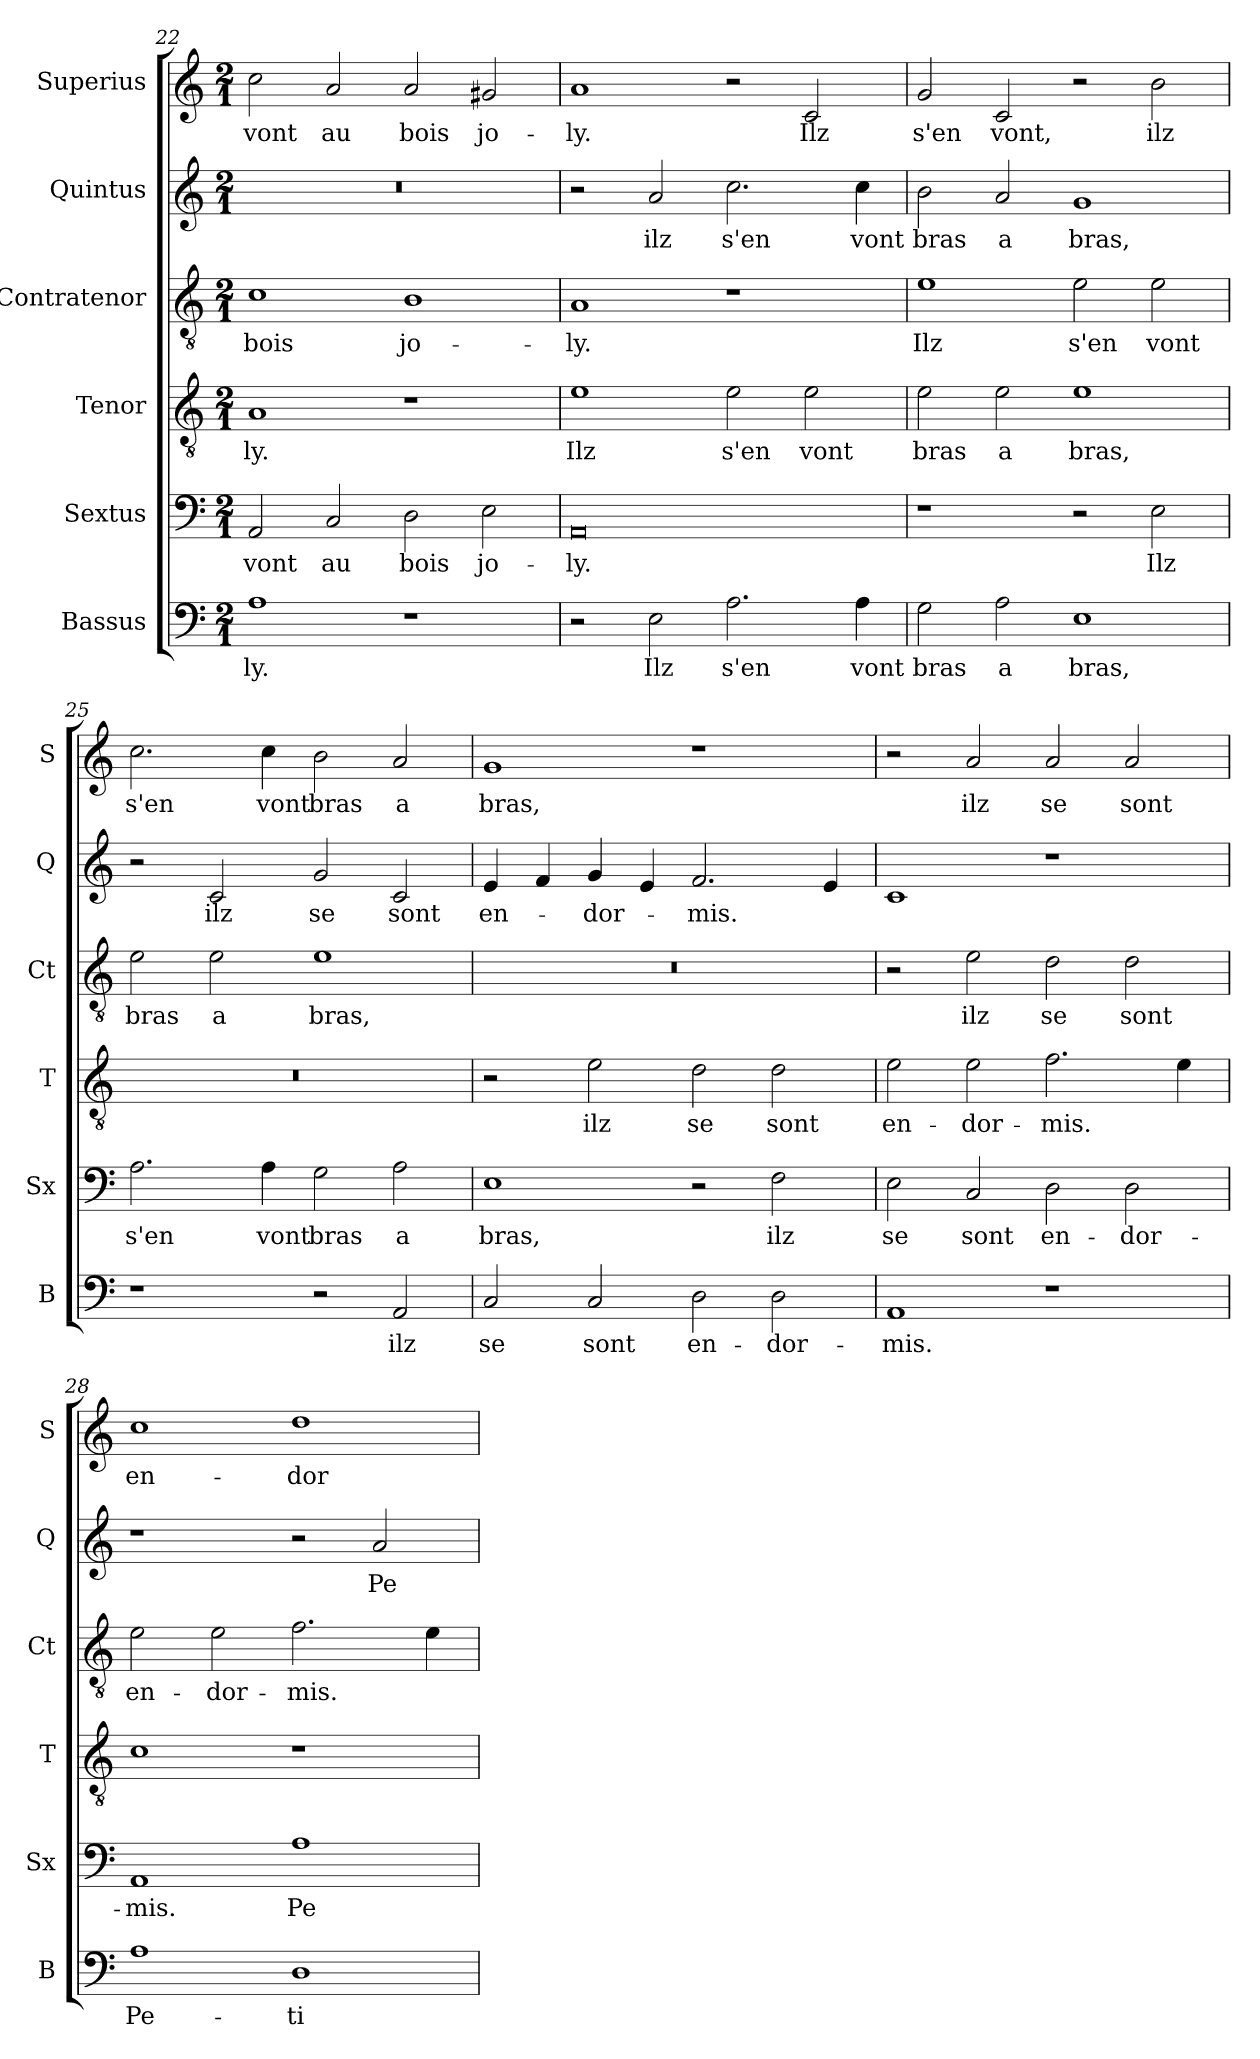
**kern	**text	**kern	**text	**kern	**text	**kern	**text	**kern	**text	**kern	**text
*part6	*part6	*part5	*part5	*part4	*part4	*part3	*part3	*part2	*part2	*part1	*part1
*staff6	*staff6	*staff5	*staff5	*staff4	*staff4	*staff3	*staff3	*staff2	*staff2	*staff1	*staff1
*I"Bassus	*	*I"Sextus	*	*I"Tenor	*	*I"Contratenor	*	*I"Quintus	*	*I"Superius	*
*I'B	*	*I'Sx	*	*I'T	*	*I'Ct	*	*I'Q	*	*I'S	*
*clefF4	*	*clefF4	*	*clefGv2	*	*clefGv2	*	*clefG2	*	*clefG2	*
*k[]	*	*k[]	*	*k[]	*	*k[]	*	*k[]	*	*k[]	*
*M2/1	*	*M2/1	*	*M2/1	*	*M2/1	*	*M2/1	*	*M2/1	*
=22	=22	=22	=22	=22	=22	=22	=22	=22	=22	=22	=22
1A	-ly.	2AA/	vont	1A	-ly.	1c	bois	0r	.	2cc\	vont
.	.	2C/	au	.	.	.	.	.	.	2a/	au
1r	.	2D\	bois	1r	.	1B	jo-	.	.	2a/	bois
.	.	2E\	jo-	.	.	.	.	.	.	2g#X/	jo-
=23	=23	=23	=23	=23	=23	=23	=23	=23	=23	=23	=23
2r	.	0AA	-ly.	1e	Ilz	1A	-ly.	2r	.	1a	-ly.
2E\	Ilz	.	.	.	.	.	.	2a/	ilz	.	.
2.A\	s'en	.	.	2e\	s'en	1r	.	2.cc\	s'en	2r	.
.	.	.	.	2e\	vont	.	.	.	.	2c/	Ilz
4A\	vont	.	.	.	.	.	.	4cc\	vont	.	.
=24	=24	=24	=24	=24	=24	=24	=24	=24	=24	=24	=24
2G\	bras	1r	.	2e\	bras	1e	Ilz	2b\	bras	2g/	s'en
2A\	a	.	.	2e\	a	.	.	2a/	a	2c/	vont,
1E	bras,	2r	.	1e	bras,	2e\	s'en	1g	bras,	2r	.
.	.	2E\	Ilz	.	.	2e\	vont	.	.	2b\	ilz
=25	=25	=25	=25	=25	=25	=25	=25	=25	=25	=25	=25
1r	.	2.A	s'en	0r	.	2e\	bras	2r	.	2.cc\	s'en
.	.	.	.	.	.	2e\	a	2c/	ilz	.	.
.	.	4A	vont	.	.	.	.	.	.	4cc\	vont
2r	.	2G	bras	.	.	1e	bras,	2g/	se	2b\	bras
2AA/	ilz	2A	a	.	.	.	.	2c/	sont	2a/	a
=26	=26	=26	=26	=26	=26	=26	=26	=26	=26	=26	=26
2C/	se	1E	bras,	2r	.	0r	.	4e/	en-	1g	bras,
.	.	.	.	.	.	.	.	4f/	.	.	.
2C/	sont	.	.	2e\	ilz	.	.	4g/	-dor-	.	.
.	.	.	.	.	.	.	.	4e/	.	.	.
2D\	en-	2r	.	2d\	se	.	.	2.f/	-mis.	1r	.
2D\	-dor-	2F\	ilz	2d\	sont	.	.	.	.	.	.
.	.	.	.	.	.	.	.	4e/	.	.	.
=27	=27	=27	=27	=27	=27	=27	=27	=27	=27	=27	=27
1AA	mis.	2E\	se	2e\	en-	2r	.	1c	.	2r	.
.	.	2C/	sont	2e\	-dor-	2e\	ilz	.	.	2a/	ilz
1r	.	2D\	en-	2.f\	-mis.	2d\	se	1r	.	2a/	se
.	.	2D\	-dor-	.	.	2d\	sont	.	.	2a/	sont
.	.	.	.	4e\	.	.	.	.	.	.	.
=28	=28	=28	=28	=28	=28	=28	=28	=28	=28	=28	=28
1A	Pe-	1AA	-mis.	1c	.	2e\	en-	1r	.	1cc	en-
.	.	.	.	.	.	2e\	-dor-	.	.	.	.
1D	-ti-	1A	Pe-	1r	.	2.f\	-mis.	2r	.	1dd	-dor-
.	.	.	.	.	.	.	.	2a/	Pe-	.	.
.	.	.	.	.	.	4e\	.	.	.	.	.
=	=	=	=	=	=	=	=	=	=	=	=
*-	*-	*-	*-	*-	*-	*-	*-	*-	*-	*-	*-
